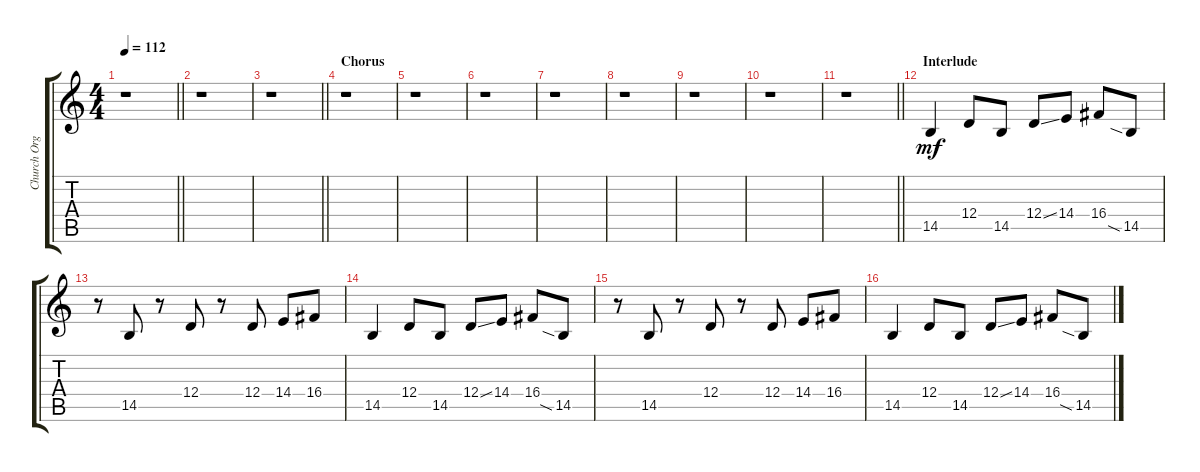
\track ("Church Organ" "Church Org") {instrument churchorgan}
\staff {score tabs}
\tuning (E4 B3 G3 D3 A2 E2) {hide}
\ts (4 4)
\tempo 112
\clef g2
\barLineRight lightlight
\ks c
r.1{dy f} |
r.1 |
\barLineRight lightlight
r.1 |
\section ("" "Chorus")
r.1 |
r.1 |
r.1 |
r.1 |
r.1 |
r.1 |
r.1 |
\barLineRight lightlight
r.1 |
\section ("" "Interlude")
14.5.4{dy mf} 12.4.8 14.5.8 12.4{ss}.8 14.4.8 16.4.8 14.5{sia}.8 |
r.8 14.5.8 r.8 12.4.8 r.8 12.4.8 14.4.8 16.4.8 |
14.5.4 12.4.8 14.5.8 12.4{ss}.8 14.4.8 16.4.8 14.5{sia}.8 |
r.8 14.5.8 r.8 12.4.8 r.8 12.4.8 14.4.8 16.4.8 |
14.5.4 12.4.8 14.5.8 12.4{ss}.8 14.4.8 16.4.8 14.5{sia}.8
